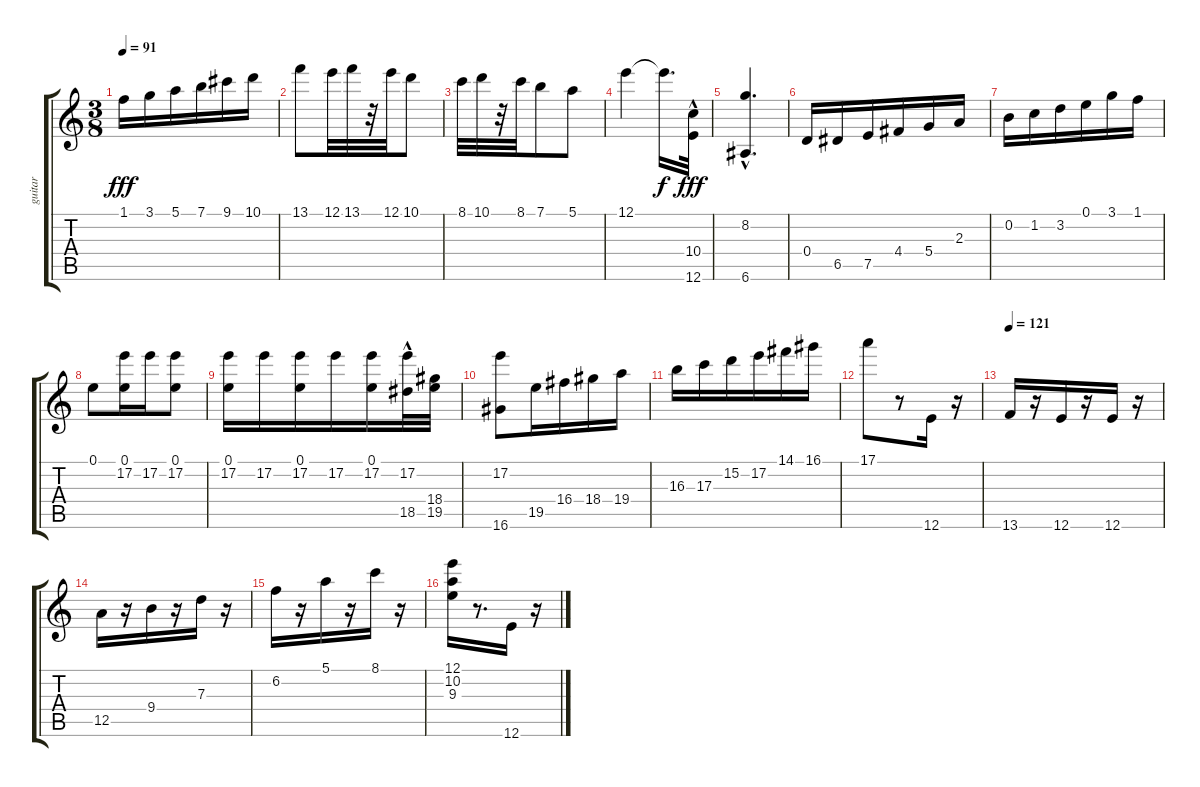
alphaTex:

\track ("guitar" "guitar") {instrument acousticguitarnylon}
\staff {score tabs}
\tuning (E4 B3 G3 D3 A2 E2) {hide}
\ts (3 8)
\tempo 91
\clef g2
\ks c
1.1.16{dy fff} 3.1.16 5.1.16 7.1.16 9.1.16 10.1.16 |
13.1.8 12.1.32 13.1.32 r.32 12.1.32 10.1.8 |
8.1.32 10.1.32 r.32 8.1.32 7.1.8 5.1.8 |
12.1.4 12.1{t}.16{d dy f} (10.4{hac} 12.6{hac}).32{dy fff} |
(8.2{hac} 6.6{hac}).4{d} |
0.4.16 6.5.16 7.5.16 4.4.16 5.4.16 2.3.16 |
0.2.16 1.2.16 3.2.16 0.1.16 3.1.16 1.1.16 |
0.1.8 (0.1 17.2).16 17.2.16 (0.1 17.2).8 |
(0.1 17.2).16 17.2.16 (0.1 17.2).16 17.2.16 (0.1 17.2).16 (17.2 18.5{hac}).32 (18.4 19.5).32 |
(17.2 16.6).8 19.5.16 16.4.16 18.4.16 19.4.16 |
16.3.16 17.3.16 15.2.16 17.2.16 14.1.16 16.1.16 |
17.1.8 r.8 12.6.16 r.16 |
\tempo 121
13.6.16 r.16 12.6.16 r.16 12.6.16 r.16 |
12.5.16 r.16 9.4.16 r.16 7.3.16 r.16 |
6.2.16 r.16 5.1.16 r.16 8.1.16 r.16 |
(12.1 10.2 9.3).16 r.8{d} 12.6.16 r.16
